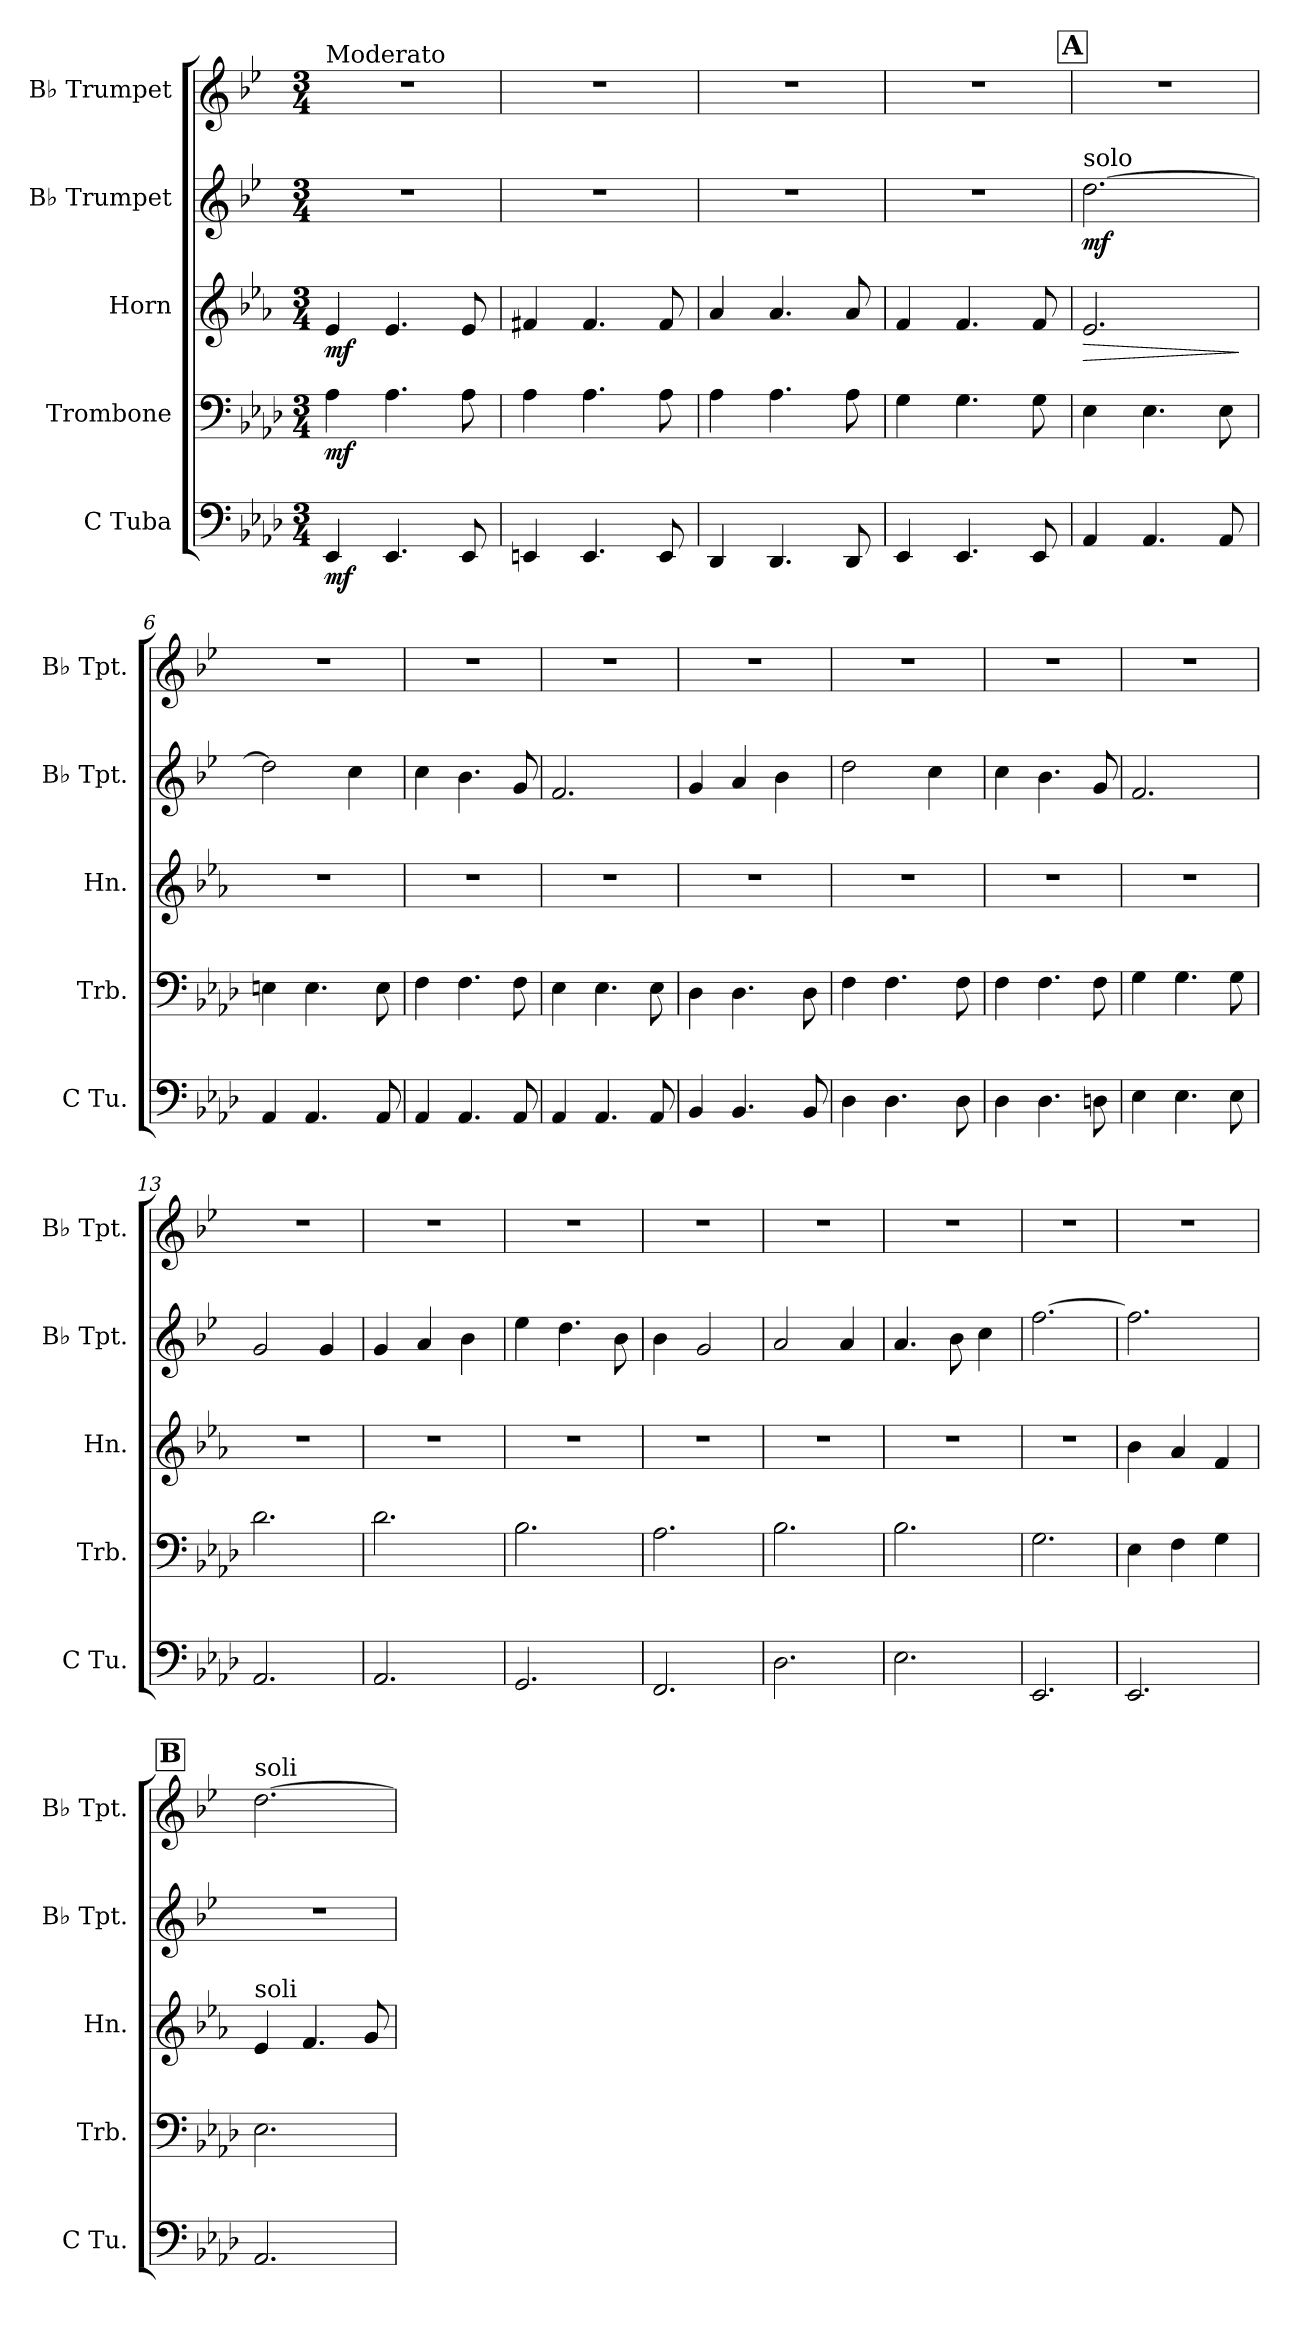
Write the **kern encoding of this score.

**kern	**dynam	**kern	**dynam	**kern	**dynam	**kern	**dynam	**kern
*part5	*part5	*part4	*part4	*part3	*part3	*part2	*part2	*part1
*staff5	*staff5	*staff4	*staff4	*staff3	*staff3	*staff2	*staff2	*staff1
*I"C Tuba	*	*I"Trombone	*	*I"Horn	*	*I"B♭ Trumpet	*	*I"B♭ Trumpet
*I'C Tu.	*	*I'Trb.	*	*I'Hn.	*	*I'B♭ Tpt.	*	*I'B♭ Tpt.
*clefF4	*	*clefF4	*	*clefG2	*	*clefG2	*	*clefG2
*	*	*	*	*ITrd4c7	*	*ITrd1c2	*	*ITrd1c2
*k[b-e-a-d-]	*	*k[b-e-a-d-]	*	*k[b-e-a-d-]	*	*k[b-e-a-d-]	*	*k[b-e-a-d-]
*A-:	*	*A-:	*	*A-:	*	*A-:	*	*A-:
*M3/4	*	*M3/4	*	*M3/4	*	*M3/4	*	*M3/4
*MM110	*	*MM110	*	*MM110	*	*MM110	*	*MM110
=1	=1	=1	=1	=1	=1	=1	=1	=1
!	!	!	!	!	!	!	!	!LO:TX:a:t=Moderato
!	!LO:DY:b	!	!LO:DY:b	!	!LO:DY:b	!	!	!
4EE-/	mf	4A-\	mf	4A-/	mf	2.r	.	2.r
4.EE-/	.	4.A-\	.	4.A-/	.	.	.	.
8EE-/	.	8A-\	.	8A-/	.	.	.	.
=2	=2	=2	=2	=2	=2	=2	=2	=2
4EEn/	.	4A-\	.	4Bn/	.	2.r	.	2.r
4.EE/	.	4.A-\	.	4.B/	.	.	.	.
8EE/	.	8A-\	.	8B/	.	.	.	.
=3	=3	=3	=3	=3	=3	=3	=3	=3
4DD-/	.	4A-\	.	4d-/	.	2.r	.	2.r
4.DD-/	.	4.A-\	.	4.d-/	.	.	.	.
8DD-/	.	8A-\	.	8d-/	.	.	.	.
=4	=4	=4	=4	=4	=4	=4	=4	=4
4EE-/	.	4G\	.	4B-/	.	2.r	.	2.r
4.EE-/	.	4.G\	.	4.B-/	.	.	.	.
8EE-/	.	8G\	.	8B-/	.	.	.	.
!!LO:REH:place=s1:a:t=A
=5	=5	=5	=5	=5	=5	=5	=5	=5
!	!	!	!	!	!	!LO:TX:a:t=solo	!	!
!	!	!	!	!	!LO:HP:b	!	!LO:DY:b	!
4AA-/	.	4E-\	.	2.A-/	>	[2.cc\	mf	2.r
4.AA-/	.	4.E-\	.	.	.	.	.	.
8AA-/	.	8E-\	.	.	.	.	.	.
.	.	.	.	.	]	.	.	.
=6	=6	=6	=6	=6	=6	=6	=6	=6
4AA-/	.	4En\	.	2.r	.	2cc\]	.	2.r
4.AA-/	.	4.E\	.	.	.	.	.	.
.	.	.	.	.	.	4b-\	.	.
8AA-/	.	8E\	.	.	.	.	.	.
=7	=7	=7	=7	=7	=7	=7	=7	=7
4AA-/	.	4F\	.	2.r	.	4b-\	.	2.r
4.AA-/	.	4.F\	.	.	.	4.a-\	.	.
8AA-/	.	8F\	.	.	.	8f/	.	.
=8	=8	=8	=8	=8	=8	=8	=8	=8
4AA-/	.	4E-\	.	2.r	.	2.e-/	.	2.r
4.AA-/	.	4.E-\	.	.	.	.	.	.
8AA-/	.	8E-\	.	.	.	.	.	.
=9	=9	=9	=9	=9	=9	=9	=9	=9
4BB-/	.	4D-\	.	2.r	.	4f/	.	2.r
4.BB-/	.	4.D-\	.	.	.	4g/	.	.
.	.	.	.	.	.	4a-\	.	.
8BB-/	.	8D-\	.	.	.	.	.	.
!!LO:LB:g=z
=10	=10	=10	=10	=10	=10	=10	=10	=10
4D-\	.	4F\	.	2.r	.	2cc\	.	2.r
4.D-\	.	4.F\	.	.	.	.	.	.
.	.	.	.	.	.	4b-\	.	.
8D-\	.	8F\	.	.	.	.	.	.
=11	=11	=11	=11	=11	=11	=11	=11	=11
4D-\	.	4F\	.	2.r	.	4b-\	.	2.r
4.D-\	.	4.F\	.	.	.	4.a-\	.	.
8Dn\	.	8F\	.	.	.	8f/	.	.
=12	=12	=12	=12	=12	=12	=12	=12	=12
4E-\	.	4G\	.	2.r	.	2.e-/	.	2.r
4.E-\	.	4.G\	.	.	.	.	.	.
8E-\	.	8G\	.	.	.	.	.	.
=13	=13	=13	=13	=13	=13	=13	=13	=13
2.AA-/	.	2.d-\	.	2.r	.	2f/	.	2.r
.	.	.	.	.	.	4f/	.	.
=14	=14	=14	=14	=14	=14	=14	=14	=14
2.AA-/	.	2.d-\	.	2.r	.	4f/	.	2.r
.	.	.	.	.	.	4g/	.	.
.	.	.	.	.	.	4a-\	.	.
=15	=15	=15	=15	=15	=15	=15	=15	=15
2.GG/	.	2.B-\	.	2.r	.	4dd-\	.	2.r
.	.	.	.	.	.	4.cc\	.	.
.	.	.	.	.	.	8a-\	.	.
=16	=16	=16	=16	=16	=16	=16	=16	=16
2.FF/	.	2.A-\	.	2.r	.	4a-\	.	2.r
.	.	.	.	.	.	2f/	.	.
=17	=17	=17	=17	=17	=17	=17	=17	=17
2.D-\	.	2.B-\	.	2.r	.	2g/	.	2.r
.	.	.	.	.	.	4g/	.	.
=18	=18	=18	=18	=18	=18	=18	=18	=18
2.E-\	.	2.B-\	.	2.r	.	4.g/	.	2.r
.	.	.	.	.	.	8a-\	.	.
.	.	.	.	.	.	4b-\	.	.
=19	=19	=19	=19	=19	=19	=19	=19	=19
2.EE-/	.	2.G\	.	2.r	.	[2.ee-\	.	2.r
=20	=20	=20	=20	=20	=20	=20	=20	=20
2.EE-/	.	4E-\	.	4e-\	.	2.ee-\]	.	2.r
.	.	4F\	.	4d-/	.	.	.	.
.	.	4G\	.	4B-/	.	.	.	.
!!LO:REH:place=s1:a:t=B
=21	=21	=21	=21	=21	=21	=21	=21	=21
!	!	!	!	!	!	!	!	!LO:TX:a:t=soli
!	!	!	!	!LO:TX:a:t=soli	!	!	!	!
2.AA-/	.	2.E-\	.	4A-/	.	2.r	.	[2.cc\
.	.	.	.	4.B-/	.	.	.	.
.	.	.	.	8c/	.	.	.	.
=	=	=	=	=	=	=	=	=
*-	*-	*-	*-	*-	*-	*-	*-	*-
